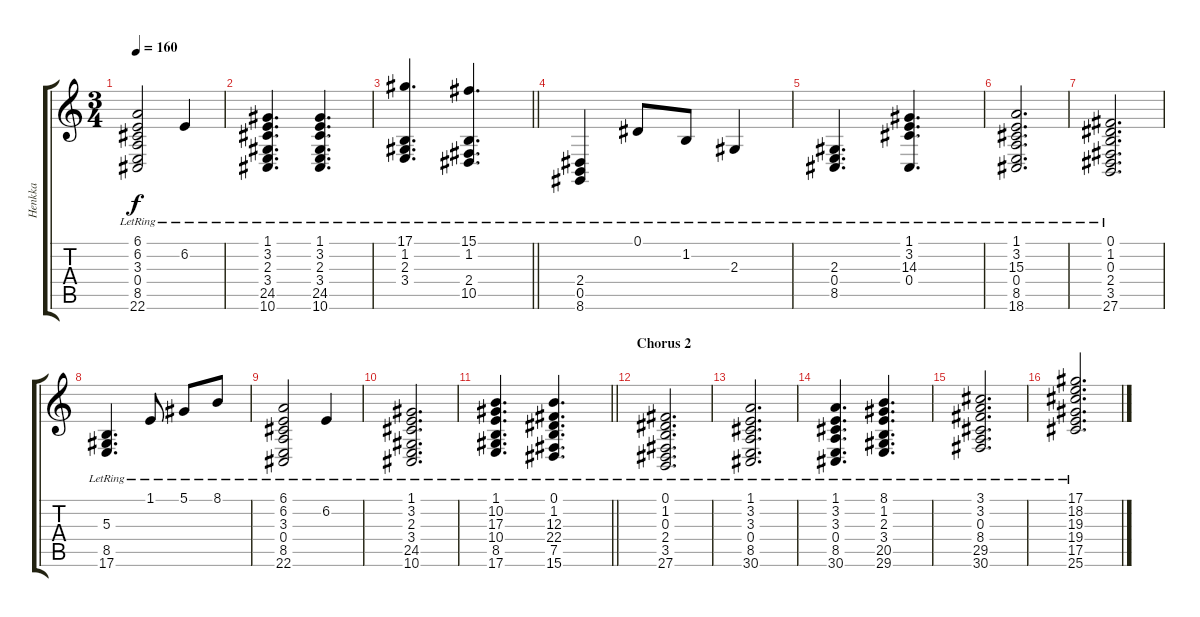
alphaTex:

\track ("Henkka" "Henkka") {instrument brightacousticpiano}
\staff {score tabs}
\tuning (Eb4 Bb3 Gb3 Db3 Ab2 Eb2) {hide}
\ts (3 4)
\tempo 160
\clef g2
\ks c
(6.1{lr} 6.2{lr} 3.3{lr} 0.4{lr} 8.5{lr} 22.6{lr}).2{dy f} 6.2{lr}.4 |
(1.1{lr} 3.2{lr} 2.3{lr} 3.4{lr} 24.5{lr} 10.6{lr}).4{d} (1.1{lr} 3.2{lr} 2.3{lr} 3.4{lr} 24.5{lr} 10.6{lr}).4{d} |
\barLineRight lightlight
(17.1{lr} 1.2{lr} 2.3{lr} 3.4{lr}).4{d} (15.1{lr} 1.2{lr} 2.4{lr} 10.5{lr}).4{d} |
(2.4{lr} 0.5{lr} 8.6{lr}).4 0.1{lr}.8 1.2{lr}.8 2.3{lr}.4 |
(2.3{lr} 0.4{lr} 8.5{lr}).4{d} (1.1{lr} 3.2{lr} 14.3{lr} 0.4{lr}).4{d} |
(1.1{lr} 3.2{lr} 15.3{lr} 0.4{lr} 8.5{lr} 18.6{lr}).2{d} |
(0.1{lr} 1.2{lr} 0.3{lr} 2.4{lr} 3.5{lr} 27.6{lr}).2{d} |
(5.3{lr} 8.5{lr} 17.6{lr}).4{d} 1.1{lr}.8 5.1{lr}.8 8.1{lr}.8 |
(6.1{lr} 6.2{lr} 3.3{lr} 0.4{lr} 8.5{lr} 22.6{lr}).2 6.2{lr}.4 |
(1.1{lr} 3.2{lr} 2.3{lr} 3.4{lr} 24.5{lr} 10.6{lr}).2{d} |
\barLineRight lightlight
(1.1{lr} 10.2{lr} 17.3{lr} 10.4{lr} 8.5{lr} 17.6{lr}).4{d} (0.1{lr} 1.2{lr} 12.3{lr} 22.4{lr} 7.5{lr} 15.6{lr}).4{d} |
\section ("" "Chorus 2")
(0.1{lr} 1.2{lr} 0.3{lr} 2.4{lr} 3.5{lr} 27.6{lr}).2{d} |
(1.1{lr} 3.2{lr} 3.3{lr} 0.4{lr} 8.5{lr} 30.6{lr}).2{d} |
(1.1{lr} 3.2{lr} 3.3{lr} 0.4{lr} 8.5{lr} 30.6{lr}).4{d} (8.1{lr} 1.2{lr} 2.3{lr} 3.4{lr} 20.5{lr} 29.6{lr}).4{d} |
(3.1{lr} 3.2{lr} 0.3{lr} 8.4{lr} 29.5{lr} 30.6{lr}).2{d} |
(17.1{lr} 18.2{lr} 19.3{lr} 19.4{lr} 17.5{lr} 25.6{lr}).2{d}
